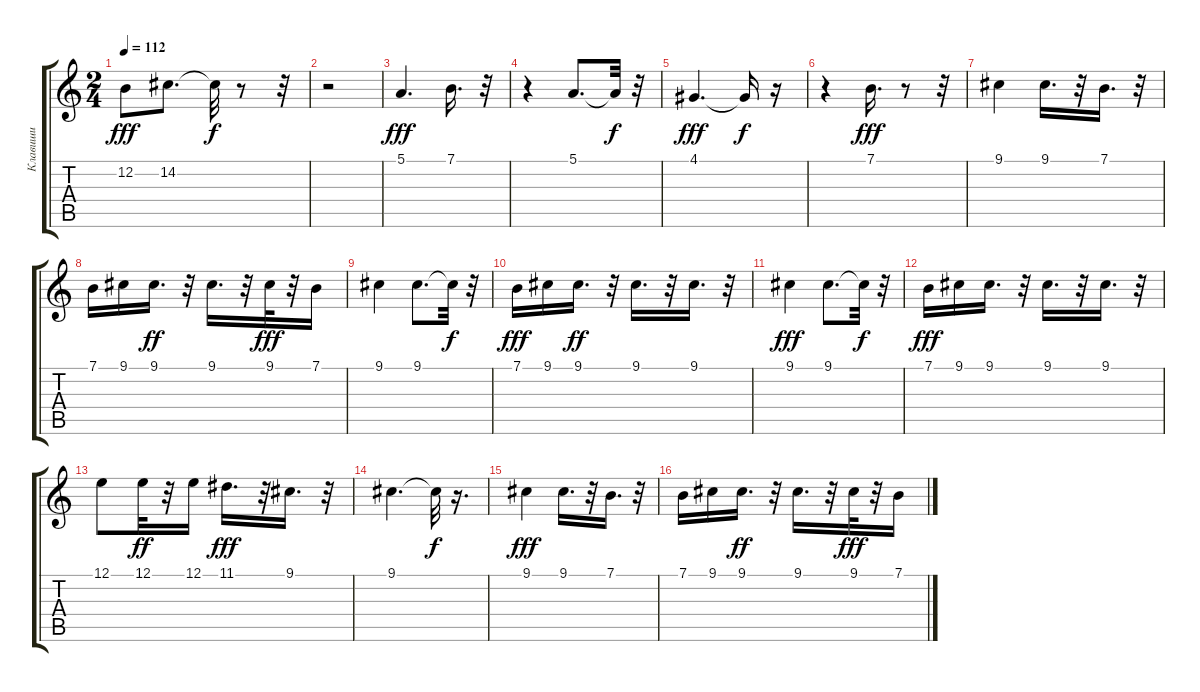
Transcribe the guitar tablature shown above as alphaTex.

\track ("Клавиши" "Клавиши") {instrument fx5brightness}
\staff {score tabs}
\tuning (E4 B3 G3 D3 A2 E2) {hide}
\ts (2 4)
\tempo 112
\clef g2
\ks c
12.2.8{dy fff} 14.2.8{d} 14.2{t}.32{dy f} r.8 r.32 |
r.2 |
5.1.4{d dy fff} 7.1.16{d} r.32 |
r.4 5.1.8{d volume 15} 5.1{t}.32{dy f} r.32 |
4.1.4{d dy fff} 4.1{t}.16{dy f} r.16 |
r.4 7.1.16{d dy fff volume 15} r.8 r.32 |
9.1.4 9.1.16{d} r.32 7.1.16{d} r.32 |
7.1.16 9.1.16 9.1.16{d dy ff} r.32 9.1.16{d} r.32 9.1.32{dy fff} r.32 7.1.16 |
9.1.4 9.1.8{d} 9.1{t}.32{dy f} r.32 |
7.1.16{dy fff} 9.1.16 9.1.16{d dy ff} r.32 9.1.16{d} r.32 9.1.16{d} r.32 |
9.1.4{dy fff} 9.1.8{d} 9.1{t}.32{dy f} r.32 |
7.1.16{dy fff} 9.1.16 9.1.16{d} r.32 9.1.16{d} r.32 9.1.16{d} r.32 |
12.1.8 12.1.32{dy ff} r.32 12.1.16 11.1.16{d dy fff} r.32 9.1.16{d} r.32 |
9.1.4{d} 9.1{t}.32{dy f} r.16{d} |
9.1.4{dy fff volume 12} 9.1.16{d} r.32 7.1.16{d} r.32 |
7.1.16 9.1.16 9.1.16{d dy ff} r.32 9.1.16{d} r.32 9.1.32{dy fff} r.32 7.1.16
